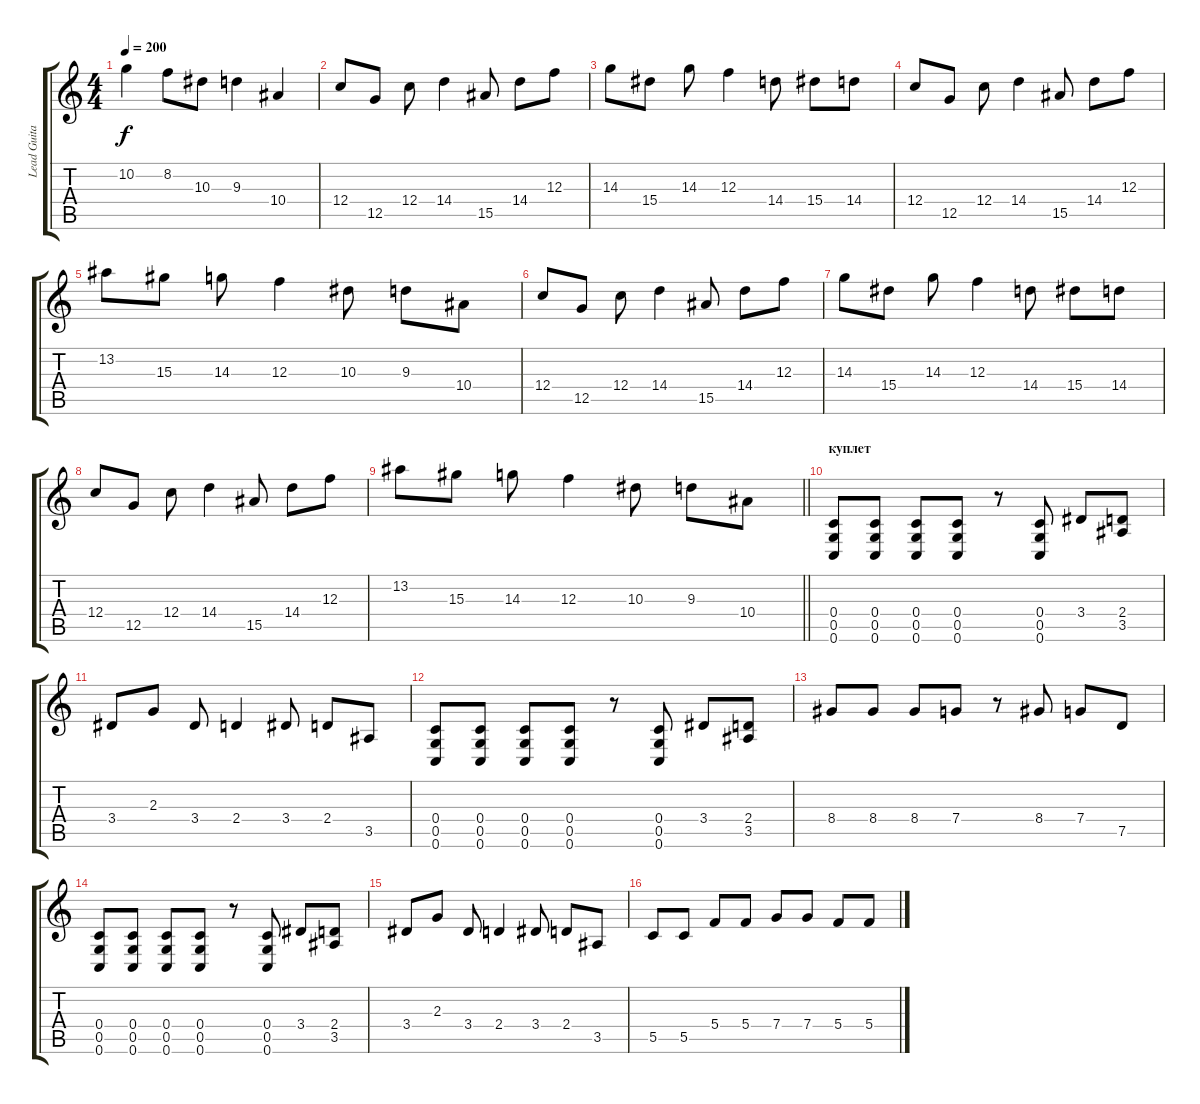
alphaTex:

\track ("Lead Guitar" "Lead Guita") {instrument distortionguitar}
\staff {score tabs}
\tuning (D4 A3 F3 C3 G2 C2) {hide}
\ts (4 4)
\tempo 200
\clef g2
\ks c
10.2.4{dy f} 8.2.8 10.3.8 9.3.4 10.4.4 |
12.4.8 12.5.8 12.4.8 14.4.4 15.5.8 14.4.8 12.3.8 |
14.3.8 15.4.8 14.3.8 12.3.4 14.4.8 15.4.8 14.4.8 |
12.4.8 12.5.8 12.4.8 14.4.4 15.5.8 14.4.8 12.3.8 |
13.2.8 15.3.8 14.3.8 12.3.4 10.3.8 9.3.8 10.4.8 |
12.4.8 12.5.8 12.4.8 14.4.4 15.5.8 14.4.8 12.3.8 |
14.3.8 15.4.8 14.3.8 12.3.4 14.4.8 15.4.8 14.4.8 |
12.4.8 12.5.8 12.4.8 14.4.4 15.5.8 14.4.8 12.3.8 |
\barLineRight lightlight
13.2.8 15.3.8 14.3.8 12.3.4 10.3.8 9.3.8 10.4.8 |
\section ("" "куплет")
(0.4 0.5 0.6).8 (0.4 0.5 0.6).8 (0.4 0.5 0.6).8 (0.4 0.5 0.6).8 r.8 (0.4 0.5 0.6).8 3.4.8 (2.4 3.5).8 |
3.4.8 2.3.8 3.4.8 2.4.4 3.4.8 2.4.8 3.5.8 |
(0.4 0.5 0.6).8 (0.4 0.5 0.6).8 (0.4 0.5 0.6).8 (0.4 0.5 0.6).8 r.8 (0.4 0.5 0.6).8 3.4.8 (2.4 3.5).8 |
8.4.8 8.4.8 8.4.8 7.4.8 r.8 8.4.8 7.4.8 7.5.8 |
(0.4 0.5 0.6).8 (0.4 0.5 0.6).8 (0.4 0.5 0.6).8 (0.4 0.5 0.6).8 r.8 (0.4 0.5 0.6).8 3.4.8 (2.4 3.5).8 |
3.4.8 2.3.8 3.4.8 2.4.4 3.4.8 2.4.8 3.5.8 |
5.5.8 5.5.8 5.4.8 5.4.8 7.4.8 7.4.8 5.4.8 5.4.8
